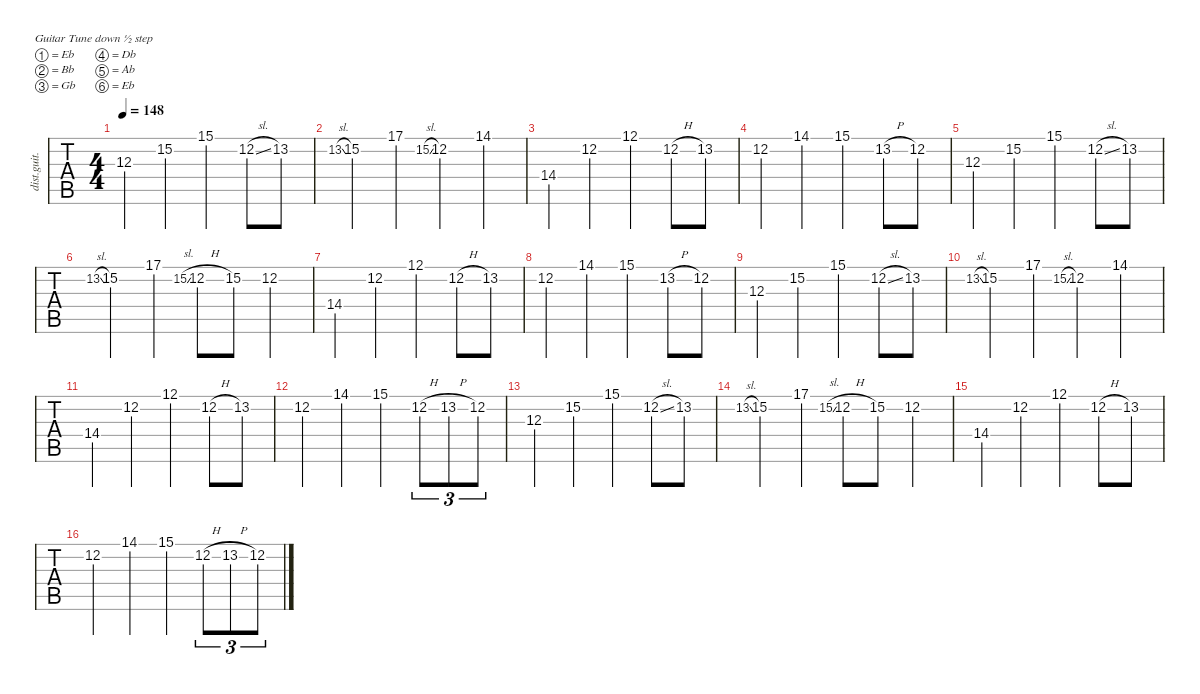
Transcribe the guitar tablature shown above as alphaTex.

\defaultSystemsLayout 4
\hideDynamics
\bracketExtendMode nobrackets
\otherSystemsTrackNameOrientation horizontal
\track ("Lead Guitar 3" "dist.guit.") {multiBarRest instrument distortionguitar}
\staff {tabs}
\tuning (Eb4 Bb3 Gb3 Db3 Ab2 Eb2)
\ts (4 4)
\tempo 148
\clef g2
\ks eminor
12.3{acc #}.4{dy mf} 15.2{acc #}.4 15.1{acc #}.4 12.2{sl acc #}.8 13.2{acc forcenatural}.8 |
13.2{sl acc forcenatural}.8{gr onbeat} 15.2{acc #}.4 17.1{acc #}.4 15.2{sl acc #}.8{gr onbeat} 12.2{acc #}.4 14.1{acc forcenatural}.4 |
14.4{acc #}.4 12.2{acc #}.4 12.1{acc #}.4 12.2{h acc #}.8 13.2{acc forcenatural}.8 |
12.2{acc #}.4 14.1{acc forcenatural}.4 15.1{acc #}.4 13.2{h acc forcenatural}.8 12.2{acc #}.8 |
12.3{acc #}.4 15.2{acc #}.4 15.1{acc #}.4 12.2{sl acc #}.8 13.2{acc forcenatural}.8 |
13.2{sl acc forcenatural}.8{gr onbeat} 15.2{acc #}.4 17.1{acc #}.4 15.2{sl acc #}.8{gr onbeat} 12.2{h acc #}.8 15.2{acc #}.8 12.2{acc #}.4 |
14.4{acc #}.4 12.2{acc #}.4 12.1{acc #}.4 12.2{h acc #}.8 13.2{acc forcenatural}.8 |
12.2{acc #}.4 14.1{acc forcenatural}.4 15.1{acc #}.4 13.2{h acc forcenatural}.8 12.2{acc #}.8 |
12.3{acc #}.4 15.2{acc #}.4 15.1{acc #}.4 12.2{sl acc #}.8 13.2{acc forcenatural}.8 |
13.2{sl acc forcenatural}.8{gr onbeat} 15.2{acc #}.4 17.1{acc #}.4 15.2{sl acc #}.8{gr onbeat} 12.2{acc #}.4 14.1{acc forcenatural}.4 |
14.4{acc #}.4 12.2{acc #}.4 12.1{acc #}.4 12.2{h acc #}.8 13.2{acc forcenatural}.8 |
12.2{acc #}.4 14.1{acc forcenatural}.4 15.1{acc #}.4 12.2{h acc #}.8{tu (3 2)} 13.2{h acc forcenatural}.8{tu (3 2)} 12.2{acc #}.8{tu (3 2)} |
12.3{acc #}.4 15.2{acc #}.4 15.1{acc #}.4 12.2{sl acc #}.8 13.2{acc forcenatural}.8 |
13.2{sl acc forcenatural}.8{gr onbeat} 15.2{acc #}.4 17.1{acc #}.4 15.2{sl acc #}.8{gr onbeat} 12.2{h acc #}.8 15.2{acc #}.8 12.2{acc #}.4 |
14.4{acc #}.4 12.2{acc #}.4 12.1{acc #}.4 12.2{h acc #}.8 13.2{acc forcenatural}.8 |
12.2{acc #}.4 14.1{acc forcenatural}.4 15.1{acc #}.4 12.2{h acc #}.8{tu (3 2)} 13.2{h acc forcenatural}.8{tu (3 2)} 12.2{acc #}.8{tu (3 2)}
